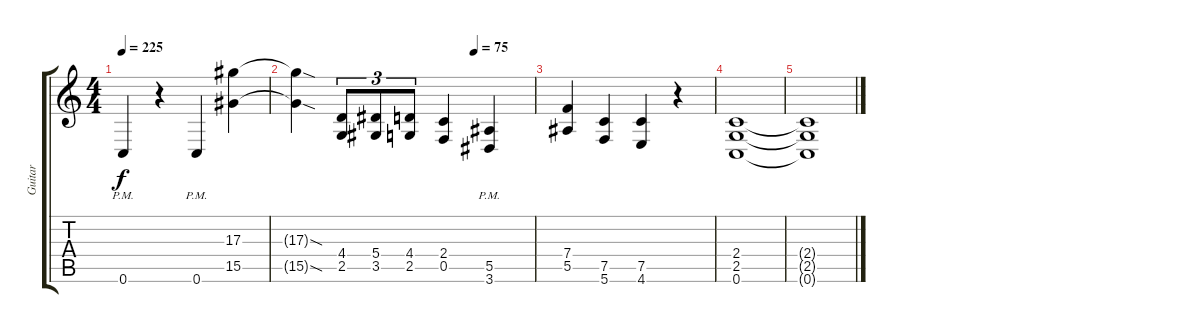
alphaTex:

\track ("Guitar" "Guitar") {instrument distortionguitar}
\staff {score tabs}
\tuning (C4 G3 Eb3 Bb2 F2 C2) {hide}
\ts (4 4)
\tempo 225
\clef g2
\ks c
0.6{pm}.4{dy f} r.4 0.6{pm}.4 (17.3 15.5).4 |
\tempo (75 0.75)
(17.3{sod t} 15.5{sod t}).4 (4.4 2.5).8{tu (3 2)} (5.4 3.5).8{tu (3 2)} (4.4 2.5).8{tu (3 2)} (2.4 0.5).4 (5.5{pm} 3.6{pm}).4 |
(7.4 5.5).4 (7.5 5.6).4 (7.5 4.6).4 r.4 |
(2.4 2.5 0.6).1 |
(2.4{t} 2.5{t} 0.6{t}).1
